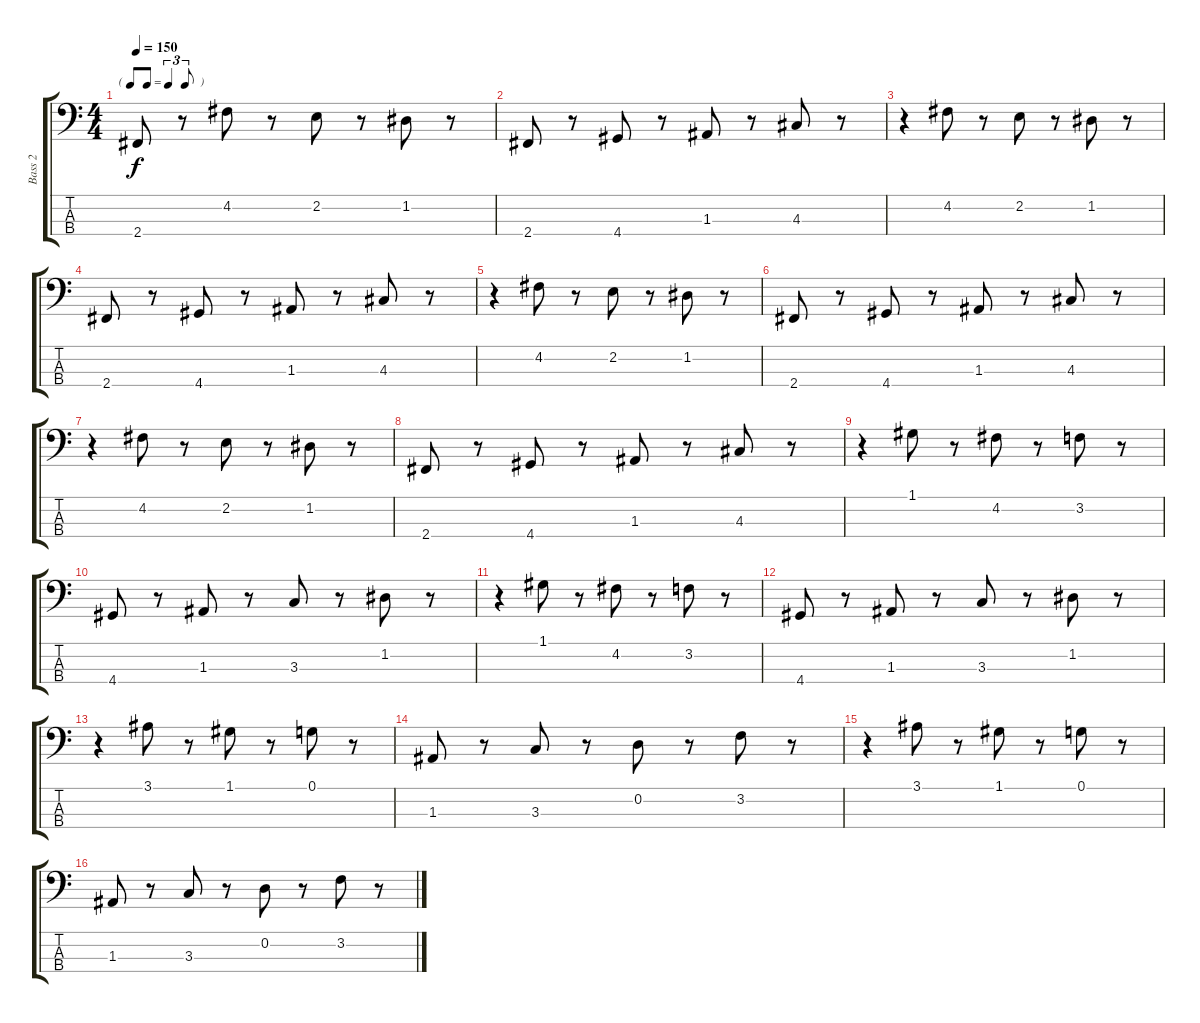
\track ("Bass 2" "Bass 2") {instrument electricbassfinger}
\staff {score tabs}
\tuning (G2 D2 A1 E1) {hide}
\ts (4 4)
\tf triplet8th
\tempo 150
\clef f4
\ks c
2.4.8{dy f} r.8 4.2.8 r.8 2.2.8 r.8 1.2.8 r.8 |
2.4.8 r.8 4.4.8 r.8 1.3.8 r.8 4.3.8 r.8 |
r.4 4.2.8 r.8 2.2.8 r.8 1.2.8 r.8 |
2.4.8 r.8 4.4.8 r.8 1.3.8 r.8 4.3.8 r.8 |
r.4 4.2.8 r.8 2.2.8 r.8 1.2.8 r.8 |
2.4.8 r.8 4.4.8 r.8 1.3.8 r.8 4.3.8 r.8 |
r.4 4.2.8 r.8 2.2.8 r.8 1.2.8 r.8 |
2.4.8 r.8 4.4.8 r.8 1.3.8 r.8 4.3.8 r.8 |
r.4 1.1.8 r.8 4.2.8 r.8 3.2.8 r.8 |
4.4.8 r.8 1.3.8 r.8 3.3.8 r.8 1.2.8 r.8 |
r.4 1.1.8 r.8 4.2.8 r.8 3.2.8 r.8 |
4.4.8 r.8 1.3.8 r.8 3.3.8 r.8 1.2.8 r.8 |
r.4 3.1.8 r.8 1.1.8 r.8 0.1.8 r.8 |
1.3.8 r.8 3.3.8 r.8 0.2.8 r.8 3.2.8 r.8 |
r.4 3.1.8 r.8 1.1.8 r.8 0.1.8 r.8 |
1.3.8 r.8 3.3.8 r.8 0.2.8 r.8 3.2.8 r.8
